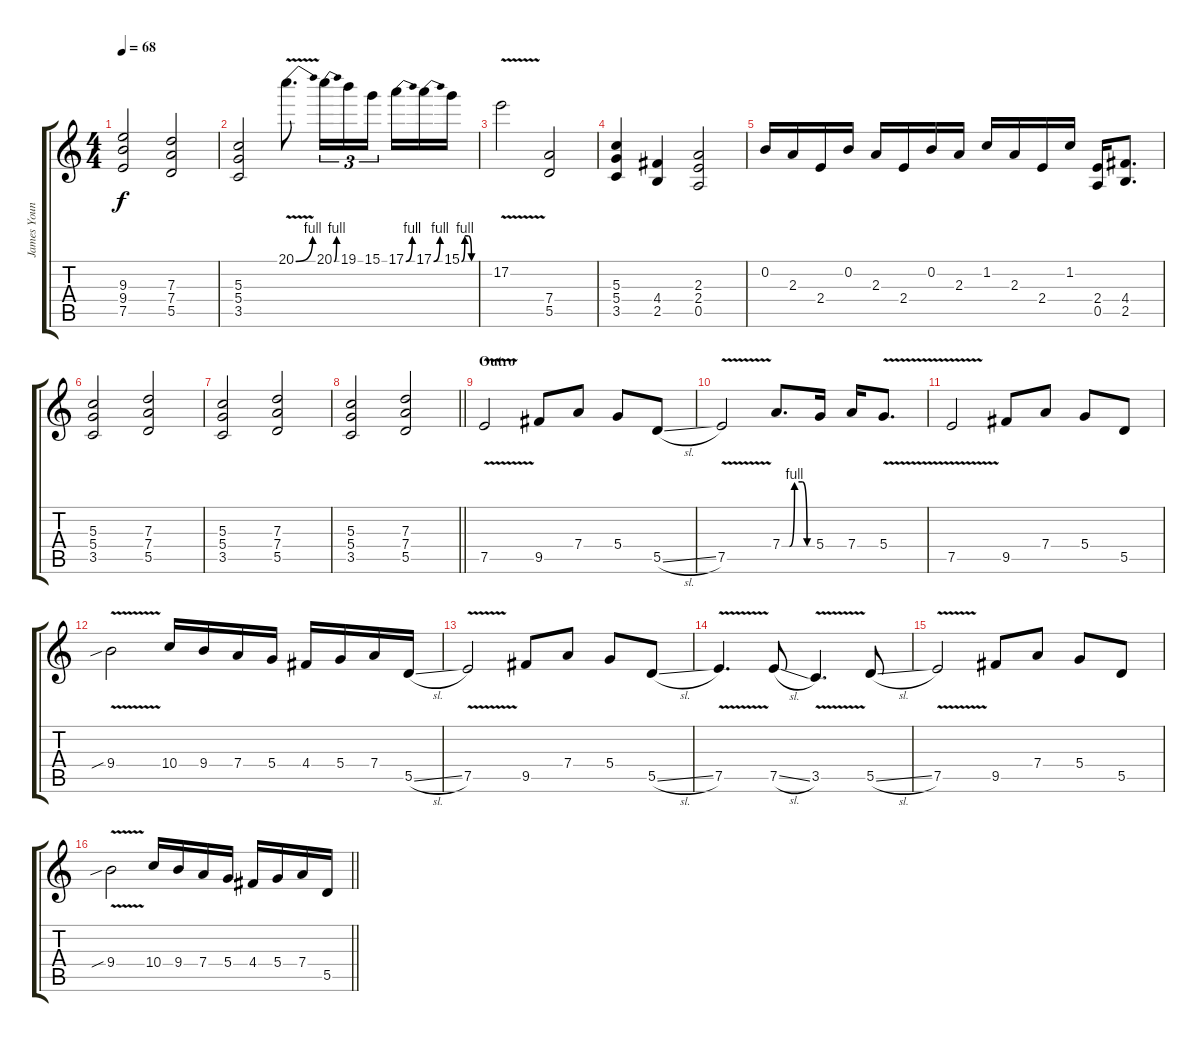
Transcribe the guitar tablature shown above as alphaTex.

\track ("James Young" "James Youn") {instrument distortionguitar}
\staff {score tabs}
\tuning (E4 B3 G3 D3 A2 E2) {hide}
\ts (4 4)
\tempo 68
\clef g2
\ks c
(9.3 9.4 7.5).2{dy f} (7.3 7.4 5.5).2 |
(5.3 5.4 3.5).2 20.1{be (bend 0 0 60 4) v}.8{d} 20.1{be (bend 0 0 60 4)}.16{tu (3 2)} 19.1.16{tu (3 2)} 15.1.16{tu (3 2) beam splitsecondary} 17.1{be (bend 0 0 60 4)}.16 17.1{be (bend 0 0 60 4)}.16 15.1{be (custom 0 0 15 4 30 4 45 0 60 0)}.16 |
17.2{v}.2 (7.4 5.5).2 |
(5.3 5.4 3.5).4 (4.4 2.5).4 (2.3 2.4 0.5).2 |
0.2.16 2.3.16 2.4.16 0.2.16 2.3.16 2.4.16 0.2.16 2.3.16 1.2.16 2.3.16 2.4.16 1.2.16 (2.4 0.5).16 (4.4 2.5).8{d} |
(5.3 5.4 3.5).2 (7.3 7.4 5.5).2 |
(5.3 5.4 3.5).2 (7.3 7.4 5.5).2 |
\barLineRight lightlight
(5.3 5.4 3.5).2 (7.3 7.4 5.5).2 |
\section ("" "Outro")
7.5{v}.2 9.5.8 7.4.8 5.4.8 5.5{sl}.8 |
7.5{v}.2 7.4{be (custom 0 0 15 0 25 4 40 4 50 0 60 0)}.8{d} 5.4.16 7.4.16 5.4{v}.8{d} |
7.5{v}.2 9.5.8 7.4.8 5.4.8 5.5.8 |
9.4{v sib}.2 10.4.16 9.4.16 7.4.16 5.4.16 4.4.16 5.4.16 7.4.16 5.5{sl}.16 |
7.5{v}.2 9.5.8 7.4.8 5.4.8 5.5{sl}.8 |
7.5{v}.4{d} 7.5{sl}.8 3.5{v}.4{d} 5.5{sl}.8 |
7.5{v}.2 9.5.8 7.4.8 5.4.8 5.5.8 |
\barLineRight lightlight
9.4{v sib}.2 10.4.16 9.4.16 7.4.16 5.4.16 4.4.16 5.4.16 7.4.16 5.5{sl}.16
